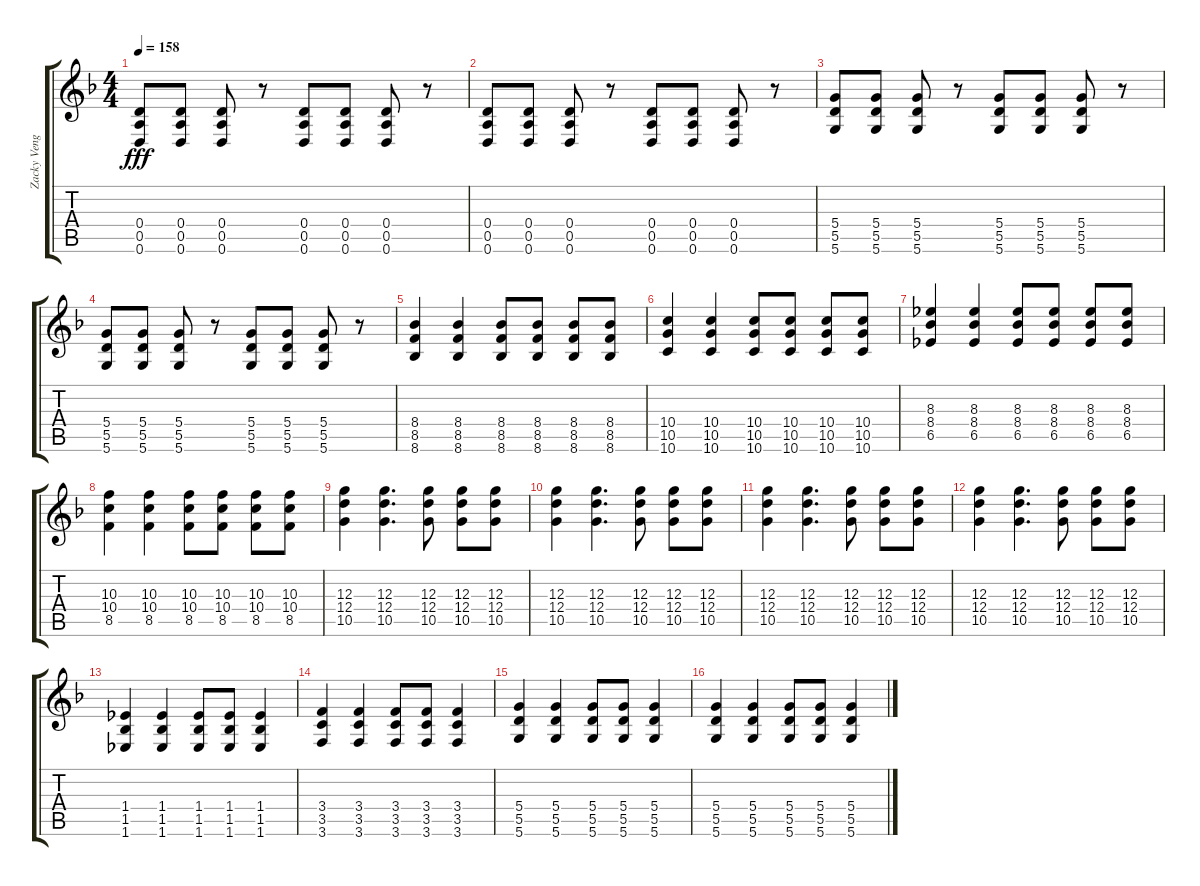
\track ("Zacky Vengeance" "Zacky Veng") {instrument distortionguitar}
\staff {score tabs}
\tuning (E4 B3 G3 D3 A2 D2) {hide}
\ts (4 4)
\tempo 158
\clef g2
\ks f
(0.4 0.5 0.6).8{dy fff} (0.4 0.5 0.6).8 (0.4 0.5 0.6).8 r.8 (0.4 0.5 0.6).8 (0.4 0.5 0.6).8 (0.4 0.5 0.6).8 r.8 |
(0.4 0.5 0.6).8 (0.4 0.5 0.6).8 (0.4 0.5 0.6).8 r.8 (0.4 0.5 0.6).8 (0.4 0.5 0.6).8 (0.4 0.5 0.6).8 r.8 |
(5.4 5.5 5.6).8 (5.4 5.5 5.6).8 (5.4 5.5 5.6).8 r.8 (5.4 5.5 5.6).8 (5.4 5.5 5.6).8 (5.4 5.5 5.6).8 r.8 |
(5.4 5.5 5.6).8 (5.4 5.5 5.6).8 (5.4 5.5 5.6).8 r.8 (5.4 5.5 5.6).8 (5.4 5.5 5.6).8 (5.4 5.5 5.6).8 r.8 |
(8.4 8.5 8.6).4 (8.4 8.5 8.6).4 (8.4 8.5 8.6).8 (8.4 8.5 8.6).8 (8.4 8.5 8.6).8 (8.4 8.5 8.6).8 |
(10.4 10.5 10.6).4 (10.4 10.5 10.6).4 (10.4 10.5 10.6).8 (10.4 10.5 10.6).8 (10.4 10.5 10.6).8 (10.4 10.5 10.6).8 |
(8.3 8.4 6.5).4 (8.3 8.4 6.5).4 (8.3 8.4 6.5).8 (8.3 8.4 6.5).8 (8.3 8.4 6.5).8 (8.3 8.4 6.5).8 |
(10.3 10.4 8.5).4 (10.3 10.4 8.5).4 (10.3 10.4 8.5).8 (10.3 10.4 8.5).8 (10.3 10.4 8.5).8 (10.3 10.4 8.5).8 |
(12.3 12.4 10.5).4 (12.3 12.4 10.5).4{d} (12.3 12.4 10.5).8 (12.3 12.4 10.5).8 (12.3 12.4 10.5).8 |
(12.3 12.4 10.5).4 (12.3 12.4 10.5).4{d} (12.3 12.4 10.5).8 (12.3 12.4 10.5).8 (12.3 12.4 10.5).8 |
(12.3 12.4 10.5).4 (12.3 12.4 10.5).4{d} (12.3 12.4 10.5).8 (12.3 12.4 10.5).8 (12.3 12.4 10.5).8 |
(12.3 12.4 10.5).4 (12.3 12.4 10.5).4{d} (12.3 12.4 10.5).8 (12.3 12.4 10.5).8 (12.3 12.4 10.5).8 |
(1.4 1.5 1.6).4 (1.4 1.5 1.6).4 (1.4 1.5 1.6).8 (1.4 1.5 1.6).8 (1.4 1.5 1.6).4 |
(3.4 3.5 3.6).4 (3.4 3.5 3.6).4 (3.4 3.5 3.6).8 (3.4 3.5 3.6).8 (3.4 3.5 3.6).4 |
(5.4 5.5 5.6).4 (5.4 5.5 5.6).4 (5.4 5.5 5.6).8 (5.4 5.5 5.6).8 (5.4 5.5 5.6).4 |
(5.4 5.5 5.6).4 (5.4 5.5 5.6).4 (5.4 5.5 5.6).8 (5.4 5.5 5.6).8 (5.4 5.5 5.6).4
